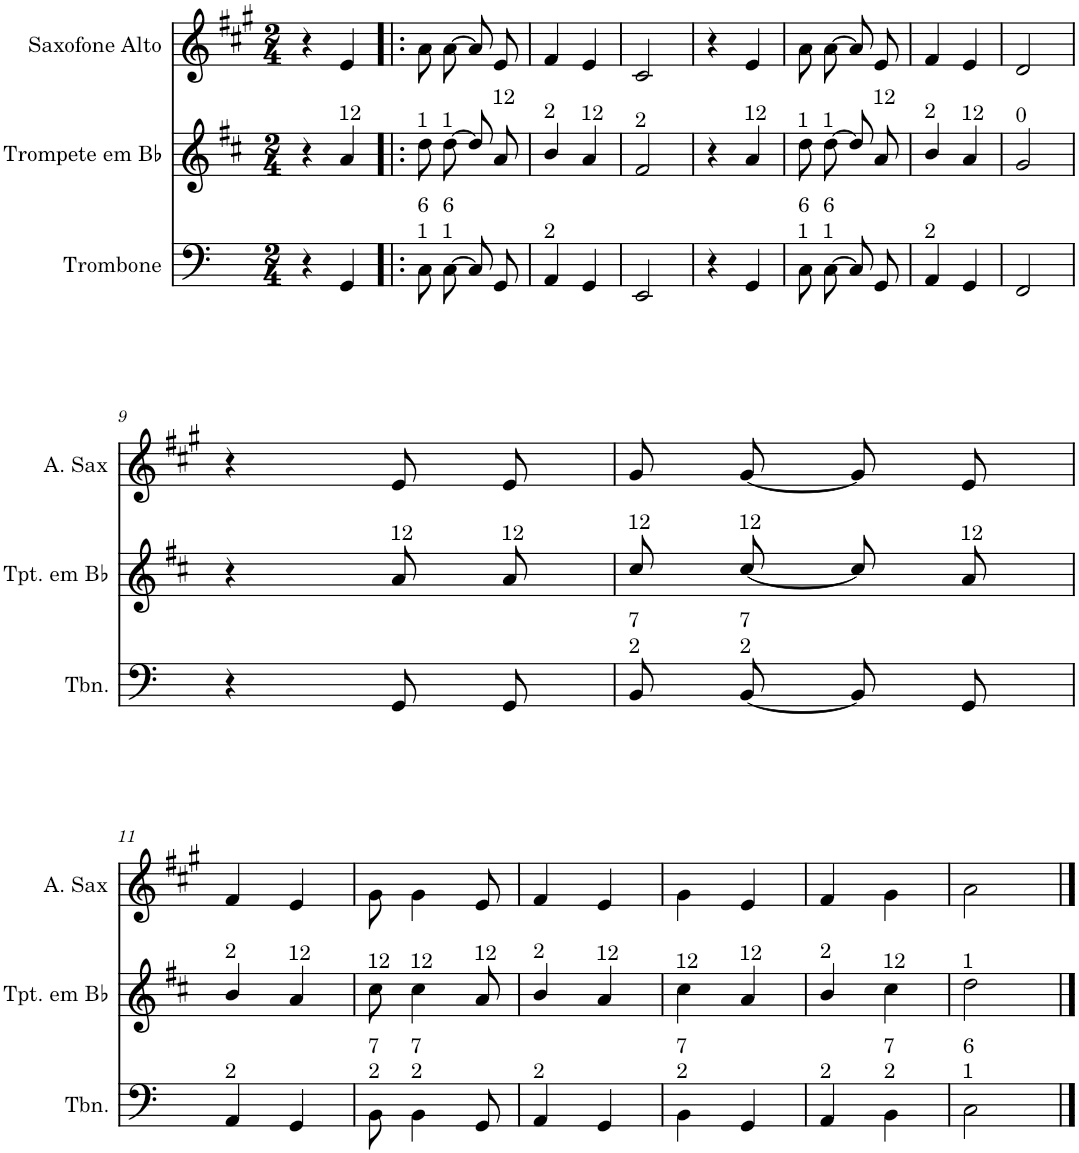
**kern	**kern	**kern
*part3	*part2	*part1
*staff3	*staff2	*staff1
*I"Trombone	*I"Trompete em Bb	*I"Saxofone Alto
*I'Tbn.	*I'Tpt. em Bb	*
*clefF4	*clefG2	*clefG2
*	*Trd1c2	*Trd5c9
*k[]	*k[f#c#]	*k[f#c#g#]
*M2/4	*M2/4	*M2/4
=1	=1	=1
4r	4r	4r
!	!LO:TX:a:t=12	!
4GG/	4a/	4e/
=2!|:	=2!|:	=2!|:
!	!LO:TX:a:t=1	!
!LO:TX:a:t=6	!	!
!LO:TX:a:t=1	!	!
8C\L	8dd\L	8a\L
!	!LO:TX:a:t=1	!
!LO:TX:a:t=6	!	!
!LO:TX:a:t=1	!	!
[>8C\J	[>8dd\J	[>8a\J
8C/L]	8dd/L]	8a/L]
!	!LO:TX:a:t=12	!
8GG/J	8a/J	8e/J
=3	=3	=3
!	!LO:TX:a:t=2	!
!LO:TX:a:t=2	!	!
4AA/	4b/	4f#/
!	!LO:TX:a:t=12	!
4GG/	4a/	4e/
=4	=4	=4
!	!LO:TX:a:t=2	!
2EE/	2f#/	2c#/
=5	=5	=5
4r	4r	4r
!	!LO:TX:a:t=12	!
4GG/	4a/	4e/
=6	=6	=6
!	!LO:TX:a:t=1	!
!LO:TX:a:t=6	!	!
!LO:TX:a:t=1	!	!
8C\L	8dd\L	8a\L
!	!LO:TX:a:t=1	!
!LO:TX:a:t=6	!	!
!LO:TX:a:t=1	!	!
[>8C\J	[>8dd\J	[>8a\J
8C/L]	8dd/L]	8a/L]
!	!LO:TX:a:t=12	!
8GG/J	8a/J	8e/J
=7	=7	=7
!	!LO:TX:a:t=2	!
!LO:TX:a:t=2	!	!
4AA/	4b/	4f#/
!	!LO:TX:a:t=12	!
4GG/	4a/	4e/
=8	=8	=8
!	!LO:TX:a:t=0	!
2FF/	2g/	2d/
!!LO:LB:g=z
=9	=9	=9
4r	4r	4r
!	!LO:TX:a:t=12	!
8GG/L	8a/L	8e/L
!	!LO:TX:a:t=12	!
8GG/J	8a/J	8e/J
=10	=10	=10
!	!LO:TX:a:t=12	!
!LO:TX:a:t=7	!	!
!LO:TX:a:t=2	!	!
8BB/L	8cc#/L	8g#/L
!	!LO:TX:a:t=12	!
!LO:TX:a:t=7	!	!
!LO:TX:a:t=2	!	!
[<8BB/J	[<8cc#/J	[<8g#/J
8BB/L]	8cc#/L]	8g#/L]
!	!LO:TX:a:t=12	!
8GG/J	8a/J	8e/J
!!LO:LB:g=z
=11	=11	=11
!	!LO:TX:a:t=2	!
!LO:TX:a:t=2	!	!
4AA/	4b/	4f#/
!	!LO:TX:a:t=12	!
4GG/	4a/	4e/
=12	=12	=12
!	!LO:TX:a:t=12	!
!LO:TX:a:t=7	!	!
!LO:TX:a:t=2	!	!
8BB\	8cc#\	8g#\
!	!LO:TX:a:t=12	!
!LO:TX:a:t=7	!	!
!LO:TX:a:t=2	!	!
4BB\	4cc#\	4g#\
!	!LO:TX:a:t=12	!
8GG/	8a/	8e/
=13	=13	=13
!	!LO:TX:a:t=2	!
!LO:TX:a:t=2	!	!
4AA/	4b/	4f#/
!	!LO:TX:a:t=12	!
4GG/	4a/	4e/
=14	=14	=14
!	!LO:TX:a:t=12	!
!LO:TX:a:t=7	!	!
!LO:TX:a:t=2	!	!
4BB\	4cc#\	4g#\
!	!LO:TX:a:t=12	!
4GG/	4a/	4e/
=15	=15	=15
!	!LO:TX:a:t=2	!
!LO:TX:a:t=2	!	!
4AA/	4b/	4f#/
!	!LO:TX:a:t=12	!
!LO:TX:a:t=7	!	!
!LO:TX:a:t=2	!	!
4BB\	4cc#\	4g#\
=16	=16	=16
!	!LO:TX:a:t=1	!
!LO:TX:a:t=6	!	!
!LO:TX:a:t=1	!	!
2C\	2dd\	2a\
==	==	==
*-	*-	*-
